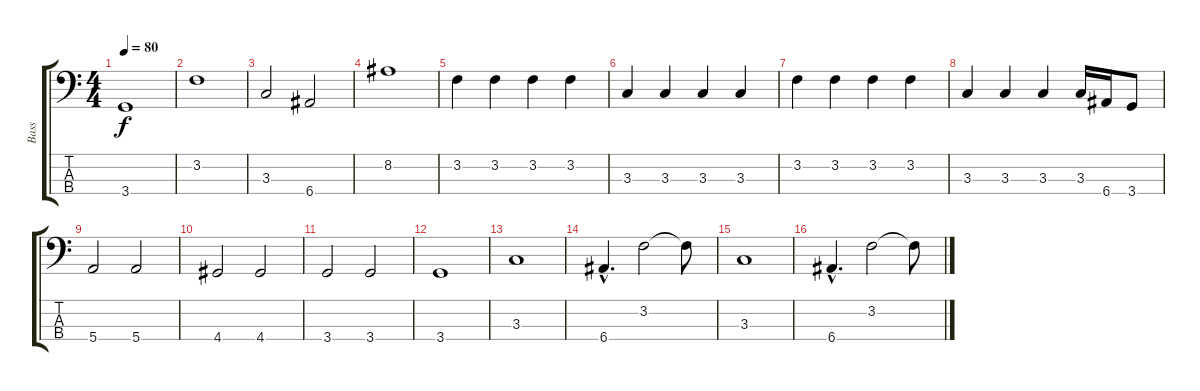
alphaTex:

\track ("Bass" "Bass") {instrument electricbassfinger}
\staff {score tabs}
\tuning (G2 D2 A1 E1) {hide}
\ts (4 4)
\tempo 80
\clef f4
\ks c
3.4.1{dy f} |
3.2.1 |
3.3.2 6.4.2 |
8.2.1 |
3.2.4 3.2.4 3.2.4 3.2.4 |
3.3.4 3.3.4 3.3.4 3.3.4 |
3.2.4 3.2.4 3.2.4 3.2.4 |
3.3.4 3.3.4 3.3.4 3.3.16 6.4.16 3.4.8 |
5.4.2 5.4.2 |
4.4.2 4.4.2 |
3.4.2 3.4.2 |
3.4.1 |
3.3.1 |
6.4{hac}.4{d} 3.2.2 3.2{t}.8 |
3.3.1 |
6.4{hac}.4{d} 3.2.2 3.2{t}.8
